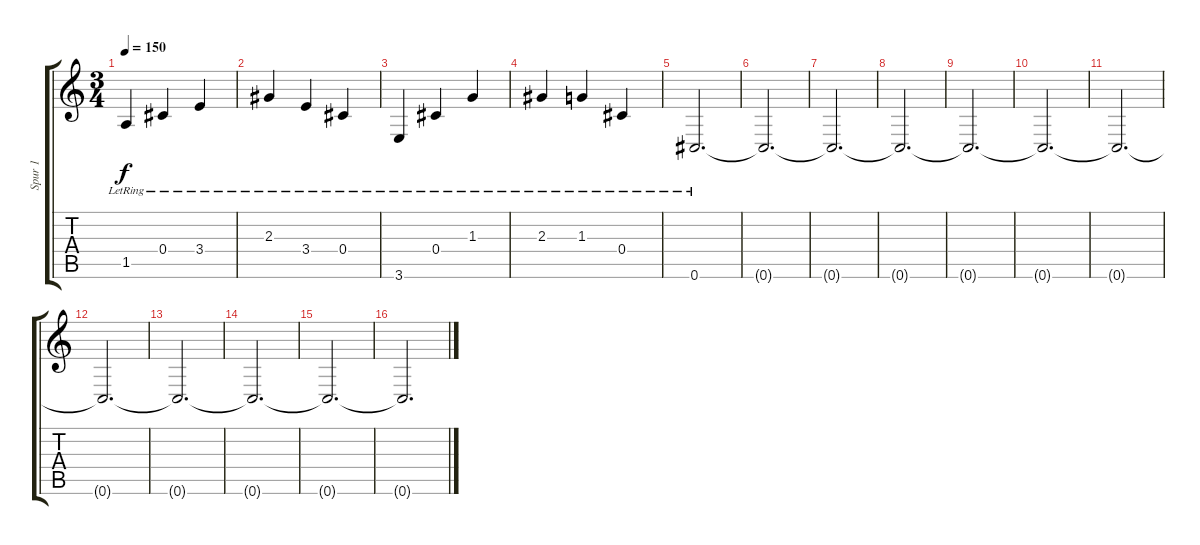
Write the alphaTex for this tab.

\track ("Spur 1" "Spur 1") {instrument electricguitarjazz}
\staff {score tabs}
\tuning (Eb4 Bb3 Gb3 Db3 Ab2 Db2) {hide}
\ts (3 4)
\tempo 150
\clef g2
\ks c
1.5{lr}.4{dy f instrument overdrivenguitar} 0.4{lr}.4 3.4{lr}.4 |
2.3{lr}.4 3.4{lr}.4 0.4{lr}.4 |
3.6{lr}.4 0.4{lr}.4 1.3{lr}.4 |
2.3{lr}.4 1.3{lr}.4 0.4{lr}.4 |
0.6{lr}.2{d} |
0.6{t}.2{d} |
0.6{t}.2{d} |
0.6{t}.2{d} |
0.6{t}.2{d} |
0.6{t}.2{d} |
0.6{t}.2{d} |
0.6{t}.2{d} |
0.6{t}.2{d} |
0.6{t}.2{d} |
0.6{t}.2{d} |
0.6{t}.2{d}
